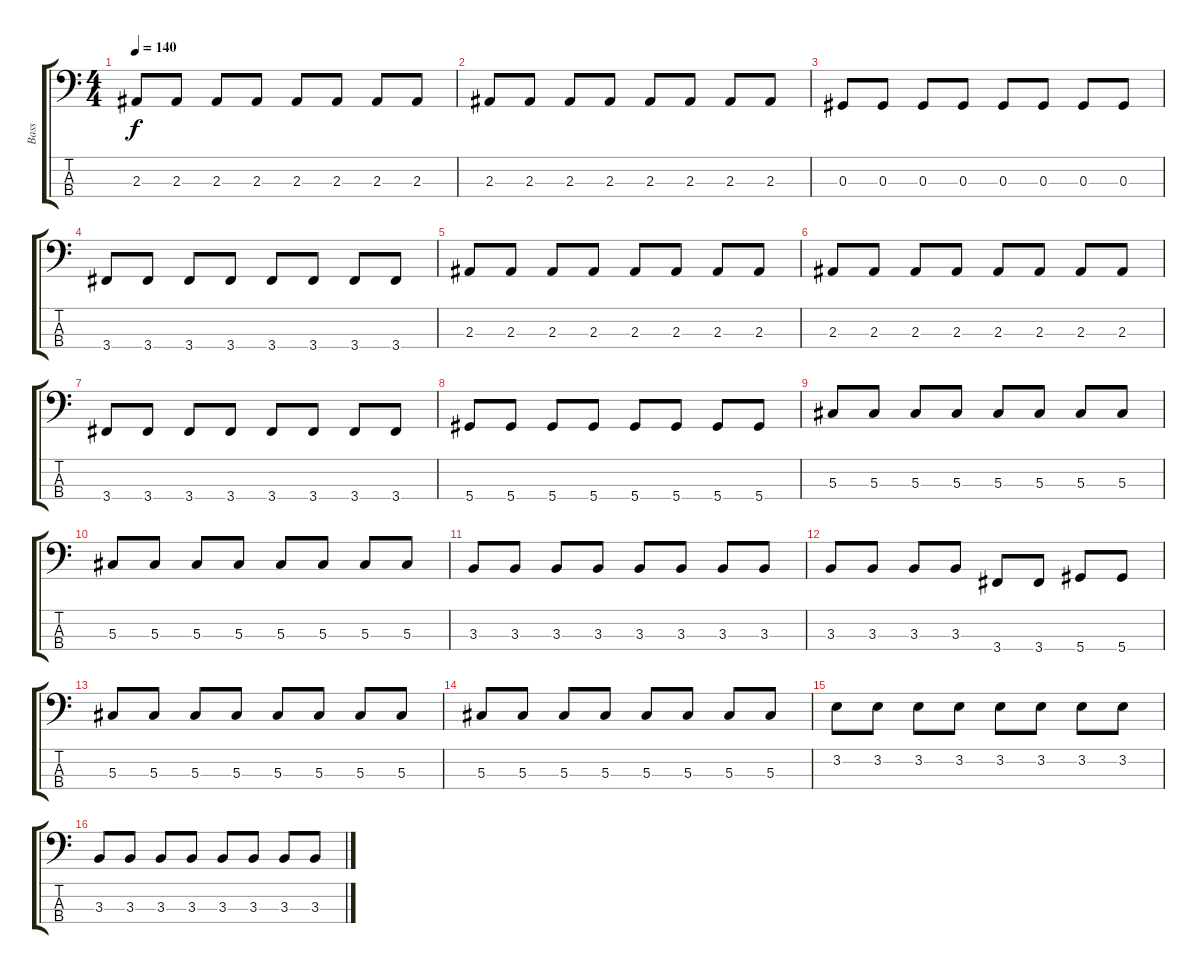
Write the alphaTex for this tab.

\track ("Bass" "Bass") {instrument electricbassfinger}
\staff {score tabs}
\tuning (Gb2 Db2 Ab1 Eb1) {hide}
\ts (4 4)
\tempo 140
\clef f4
\ks c
2.3.8{dy f} 2.3.8 2.3.8 2.3.8 2.3.8 2.3.8 2.3.8 2.3.8 |
2.3.8 2.3.8 2.3.8 2.3.8 2.3.8 2.3.8 2.3.8 2.3.8 |
0.3.8 0.3.8 0.3.8 0.3.8 0.3.8 0.3.8 0.3.8 0.3.8 |
3.4.8 3.4.8 3.4.8 3.4.8 3.4.8 3.4.8 3.4.8 3.4.8 |
2.3.8 2.3.8 2.3.8 2.3.8 2.3.8 2.3.8 2.3.8 2.3.8 |
2.3.8 2.3.8 2.3.8 2.3.8 2.3.8 2.3.8 2.3.8 2.3.8 |
3.4.8 3.4.8 3.4.8 3.4.8 3.4.8 3.4.8 3.4.8 3.4.8 |
5.4.8 5.4.8 5.4.8 5.4.8 5.4.8 5.4.8 5.4.8 5.4.8 |
5.3.8 5.3.8 5.3.8 5.3.8 5.3.8 5.3.8 5.3.8 5.3.8 |
5.3.8 5.3.8 5.3.8 5.3.8 5.3.8 5.3.8 5.3.8 5.3.8 |
3.3.8 3.3.8 3.3.8 3.3.8 3.3.8 3.3.8 3.3.8 3.3.8 |
3.3.8 3.3.8 3.3.8 3.3.8 3.4.8 3.4.8 5.4.8 5.4.8 |
5.3.8 5.3.8 5.3.8 5.3.8 5.3.8 5.3.8 5.3.8 5.3.8 |
5.3.8 5.3.8 5.3.8 5.3.8 5.3.8 5.3.8 5.3.8 5.3.8 |
3.2.8 3.2.8 3.2.8 3.2.8 3.2.8 3.2.8 3.2.8 3.2.8 |
3.3.8 3.3.8 3.3.8 3.3.8 3.3.8 3.3.8 3.3.8 3.3.8
